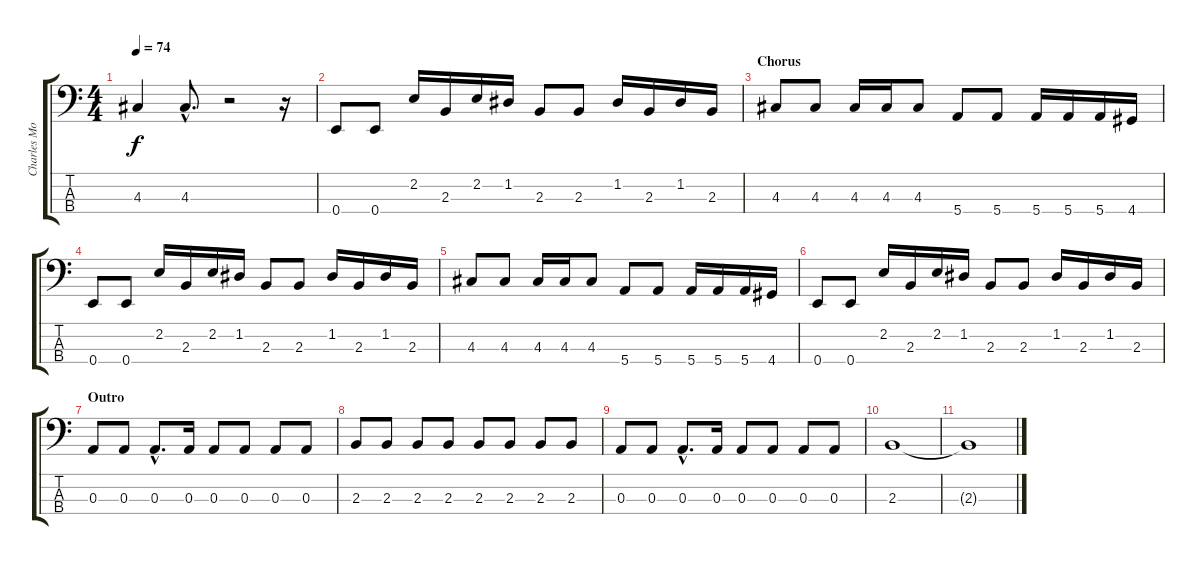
\track ("Charles Moniz" "Charles Mo") {instrument electricbassfinger}
\staff {score tabs}
\tuning (G2 D2 A1 E1) {hide}
\ts (4 4)
\tempo 74
\clef f4
\ks c
4.3.4{dy f} 4.3{hac}.8{d} r.2 r.16 |
0.4.8 0.4.8 2.2.16 2.3.16 2.2.16 1.2.16 2.3.8 2.3.8 1.2.16 2.3.16 1.2.16 2.3.16 |
\section ("" "Chorus")
4.3.8 4.3.8 4.3.16 4.3.16 4.3.8 5.4.8 5.4.8 5.4.16 5.4.16 5.4.16 4.4.16 |
0.4.8 0.4.8 2.2.16 2.3.16 2.2.16 1.2.16 2.3.8 2.3.8 1.2.16 2.3.16 1.2.16 2.3.16 |
4.3.8 4.3.8 4.3.16 4.3.16 4.3.8 5.4.8 5.4.8 5.4.16 5.4.16 5.4.16 4.4.16 |
0.4.8 0.4.8 2.2.16 2.3.16 2.2.16 1.2.16 2.3.8 2.3.8 1.2.16 2.3.16 1.2.16 2.3.16 |
\section ("" "Outro")
0.3.8 0.3.8 0.3{hac}.8{d} 0.3.16 0.3.8 0.3.8 0.3.8 0.3.8 |
2.3.8 2.3.8 2.3.8 2.3.8 2.3.8 2.3.8 2.3.8 2.3.8 |
0.3.8 0.3.8 0.3{hac}.8{d} 0.3.16 0.3.8 0.3.8 0.3.8 0.3.8 |
2.3.1 |
2.3{t}.1
